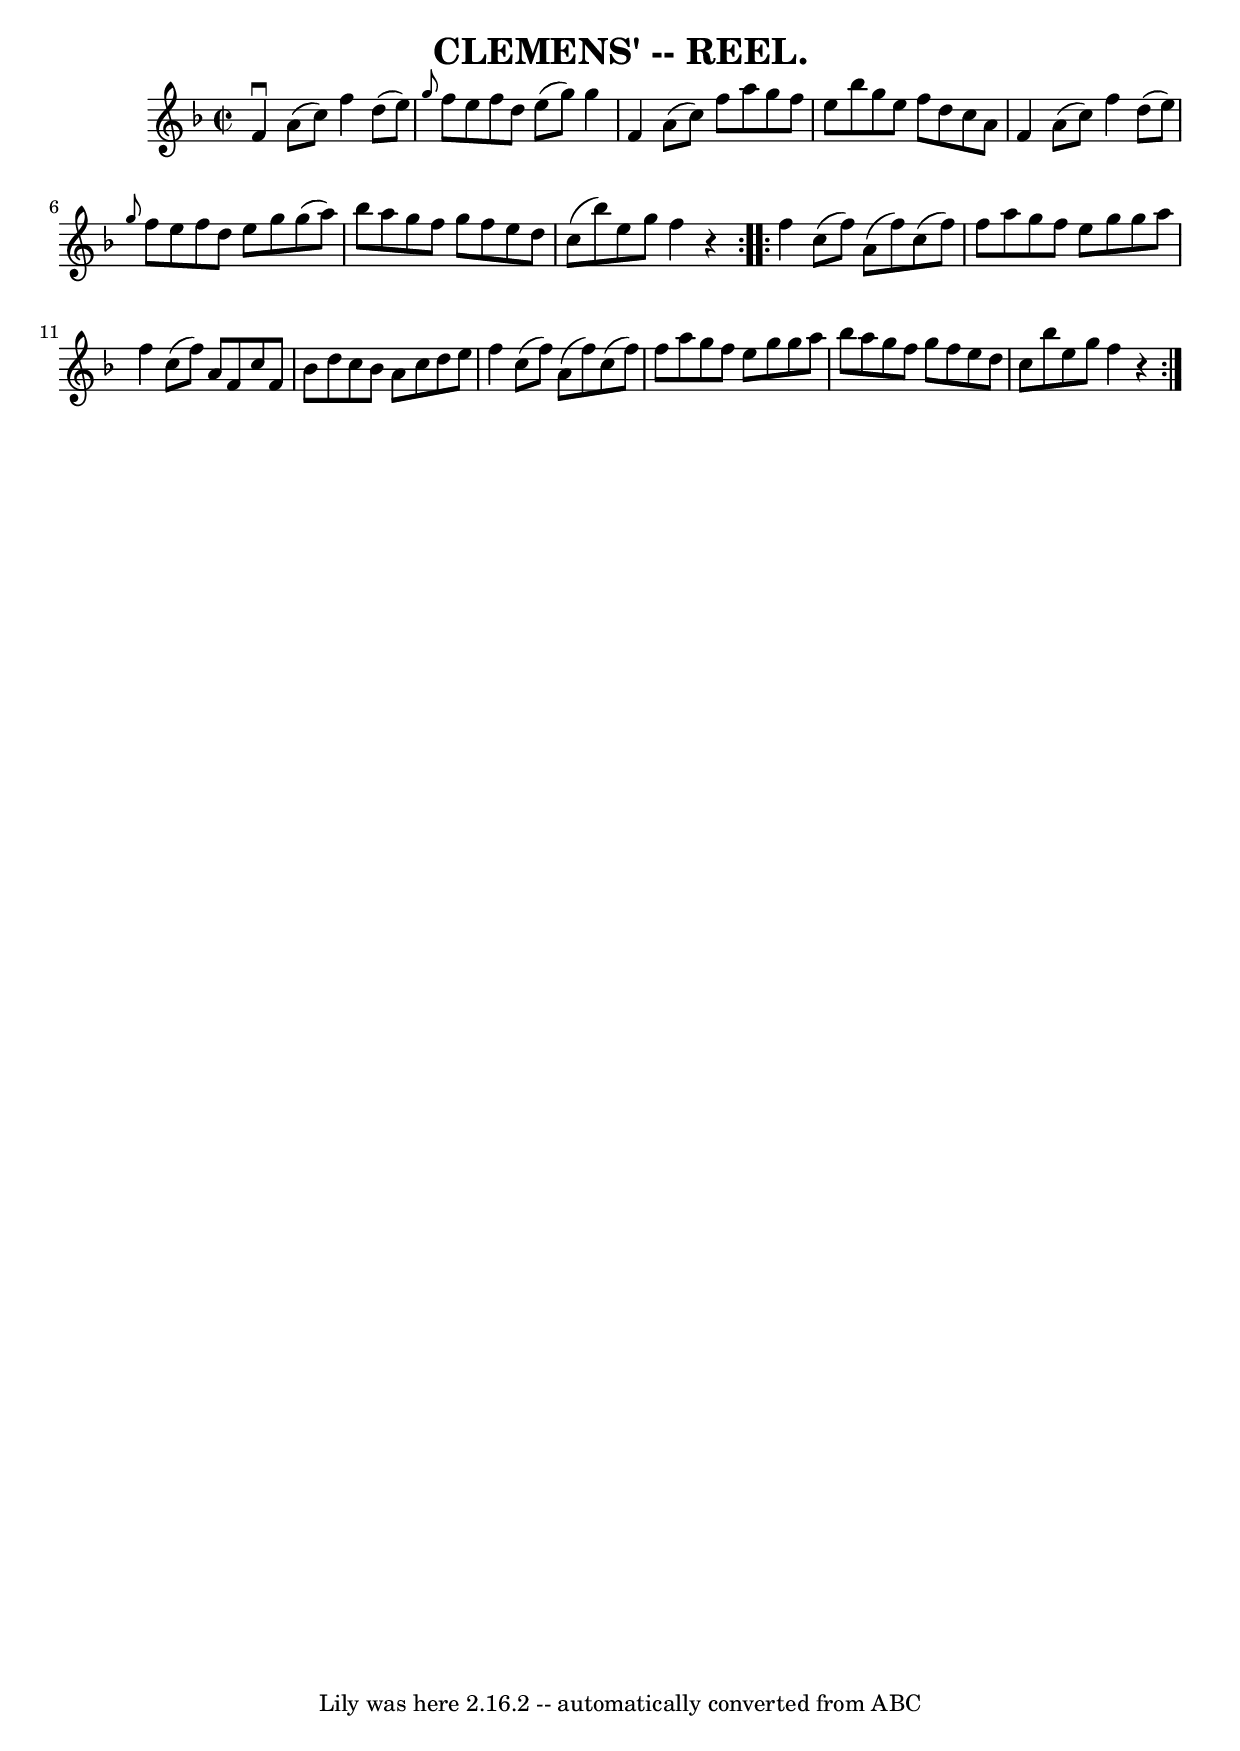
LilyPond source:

\version "2.16.2"
\include "Mammoth.ily"
\header {
	crossRefNumber = "4"
	footnotes = ""
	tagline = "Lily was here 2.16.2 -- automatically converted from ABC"
	title = "CLEMENS' -- REEL."
}
voicedefault =  {


\repeat volta 2 {
\override Staff.TimeSignature #'style = #'C
 \time 2/2 
\key f \major f'4^\downbow a'8 (c''8) f''4 d''8 (
e''8) |
 \grace { g''8  } f''8 e''8 f''8 d''8 e''8 (
 g''8) g''4  |
 f'4 a'8 (c''8) f''8 a''8 g''8    
f''8  |
 e''8 bes''8 g''8 e''8 f''8 d''8 c''8 a'8  
|
 f'4 a'8 (c''8) f''4 d''8 (e''8) |
 
\grace { g''8  } f''8 e''8 f''8 d''8 e''8 g''8 g''8 (
a''8) |
 bes''8 a''8 g''8 f''8 g''8 f''8 e''8    
d''8  |
 c''8 (bes''8) e''8 g''8 f''4    r4 }     
\repeat volta 2 { f''4 c''8 (f''8) a'8 (f''8) c''8 (
f''8) |
 f''8 a''8 g''8 f''8 e''8 g''8 g''8    
a''8  |
 f''4 c''8 (f''8) a'8 f'8 c''8 f'8  
|
 bes'8 d''8 c''8 bes'8 a'8 c''8 d''8 e''8  
|
 f''4 c''8 (f''8) a'8 (f''8) c''8 (f''8) 
|
 f''8 a''8 g''8 f''8 e''8 g''8 g''8 a''8  
|
 bes''8 a''8 g''8 f''8 g''8 f''8 e''8 d''8  
|
 c''8 bes''8 e''8 g''8 f''4    r4 }   
}

\score{
    <<

	\context Staff="default"
	{
	    \voicedefault 
	}

    >>
	\layout {
	}
	\midi {}
}
